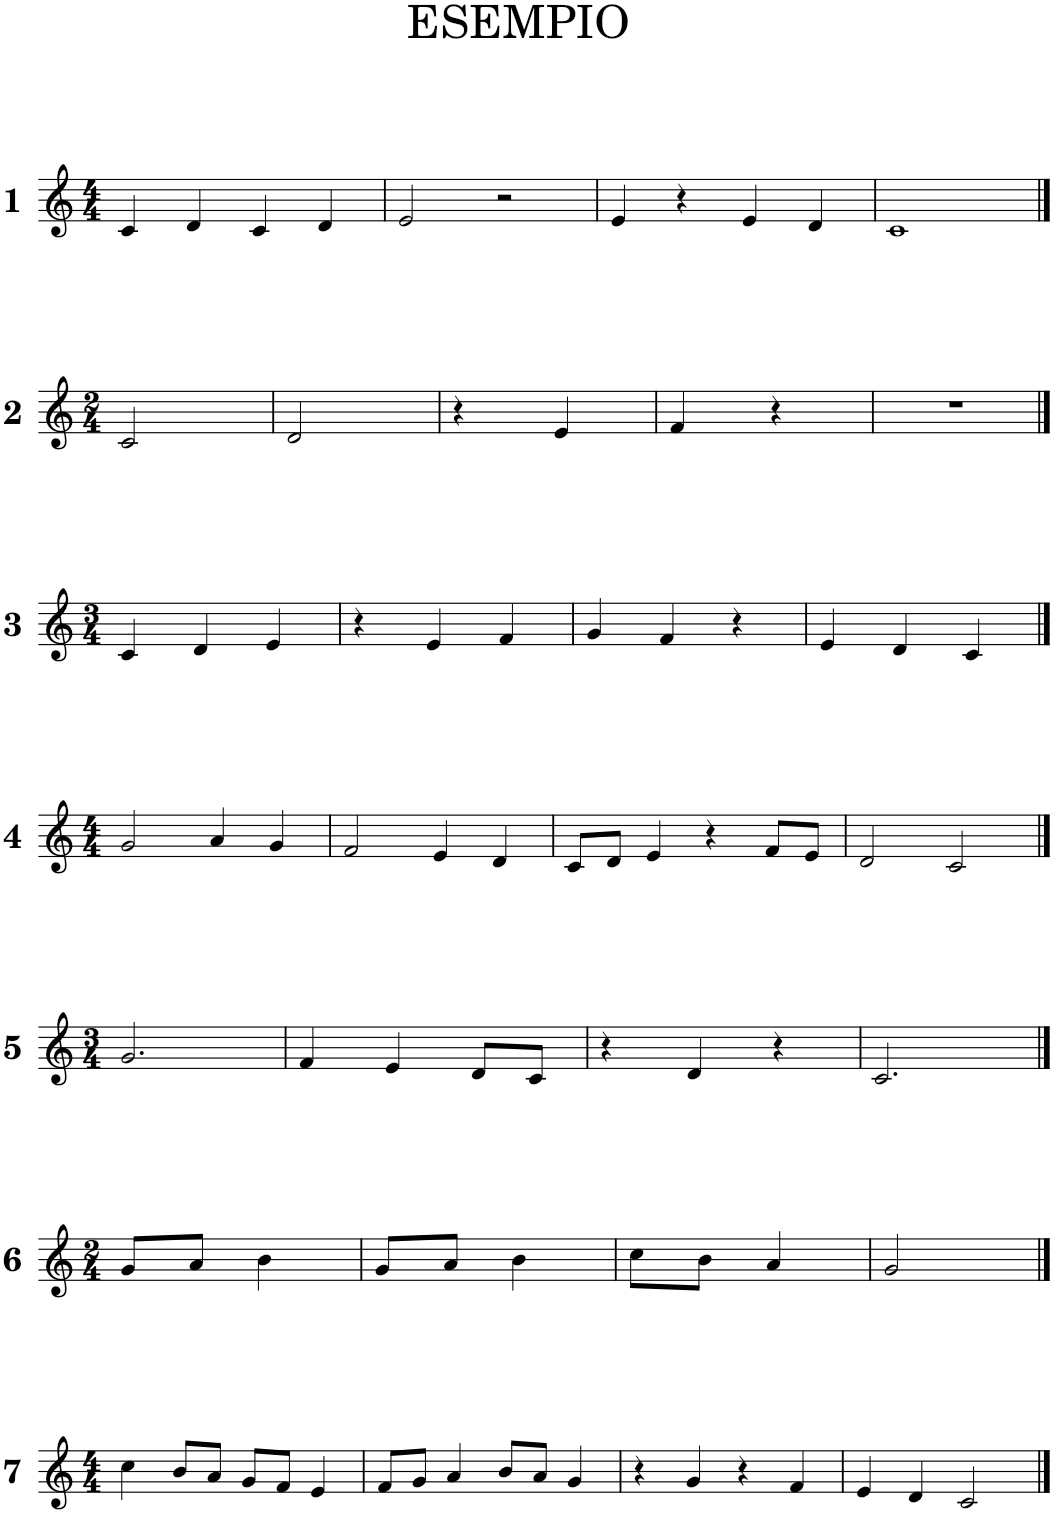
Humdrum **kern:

**kern
*part1
*staff1
*I"Piano
*I'Pno.
*clefG2
*k[]
*M4/4
=1
4c/
4d/
4c/
4d/
=2
2e/
2r
=3
4e/
4r
4e/
4d/
=4
1c
!!LO:LB:g=z
==1
*M2/4
2c/
=2
2d/
=3
4r
4e/
=4
4f/
4r
=5
2r
!!LO:LB:g=z
==1
*M3/4
4c/
4d/
4e/
=2
4r
4e/
4f/
=3
4g/
4f/
4r
=4
4e/
4d/
4c/
!!LO:LB:g=z
==1
*M4/4
2g/
4a/
4g/
=2
2f/
4e/
4d/
=3
8c/L
8d/J
4e/
4r
8f/L
8e/J
=4
2d/
2c/
!!LO:LB:g=z
==1
*M3/4
2.g/
=2
4f/
4e/
8d/L
8c/J
=3
4r
4d/
4r
=4
2.c/
!!LO:LB:g=z
==1
*M2/4
8g/L
8a/J
4b\
=2
8g/L
8a/J
4b\
=3
8cc\L
8b\J
4a/
=4
2g/
!!LO:LB:g=z
==1
*M4/4
4cc\
8b/L
8a/J
8g/L
8f/J
4e/
=2
8f/L
8g/J
4a/
8b/L
8a/J
4g/
=3
4r
4g/
4r
4f/
=4
4e/
4d/
2c/
==
*-
